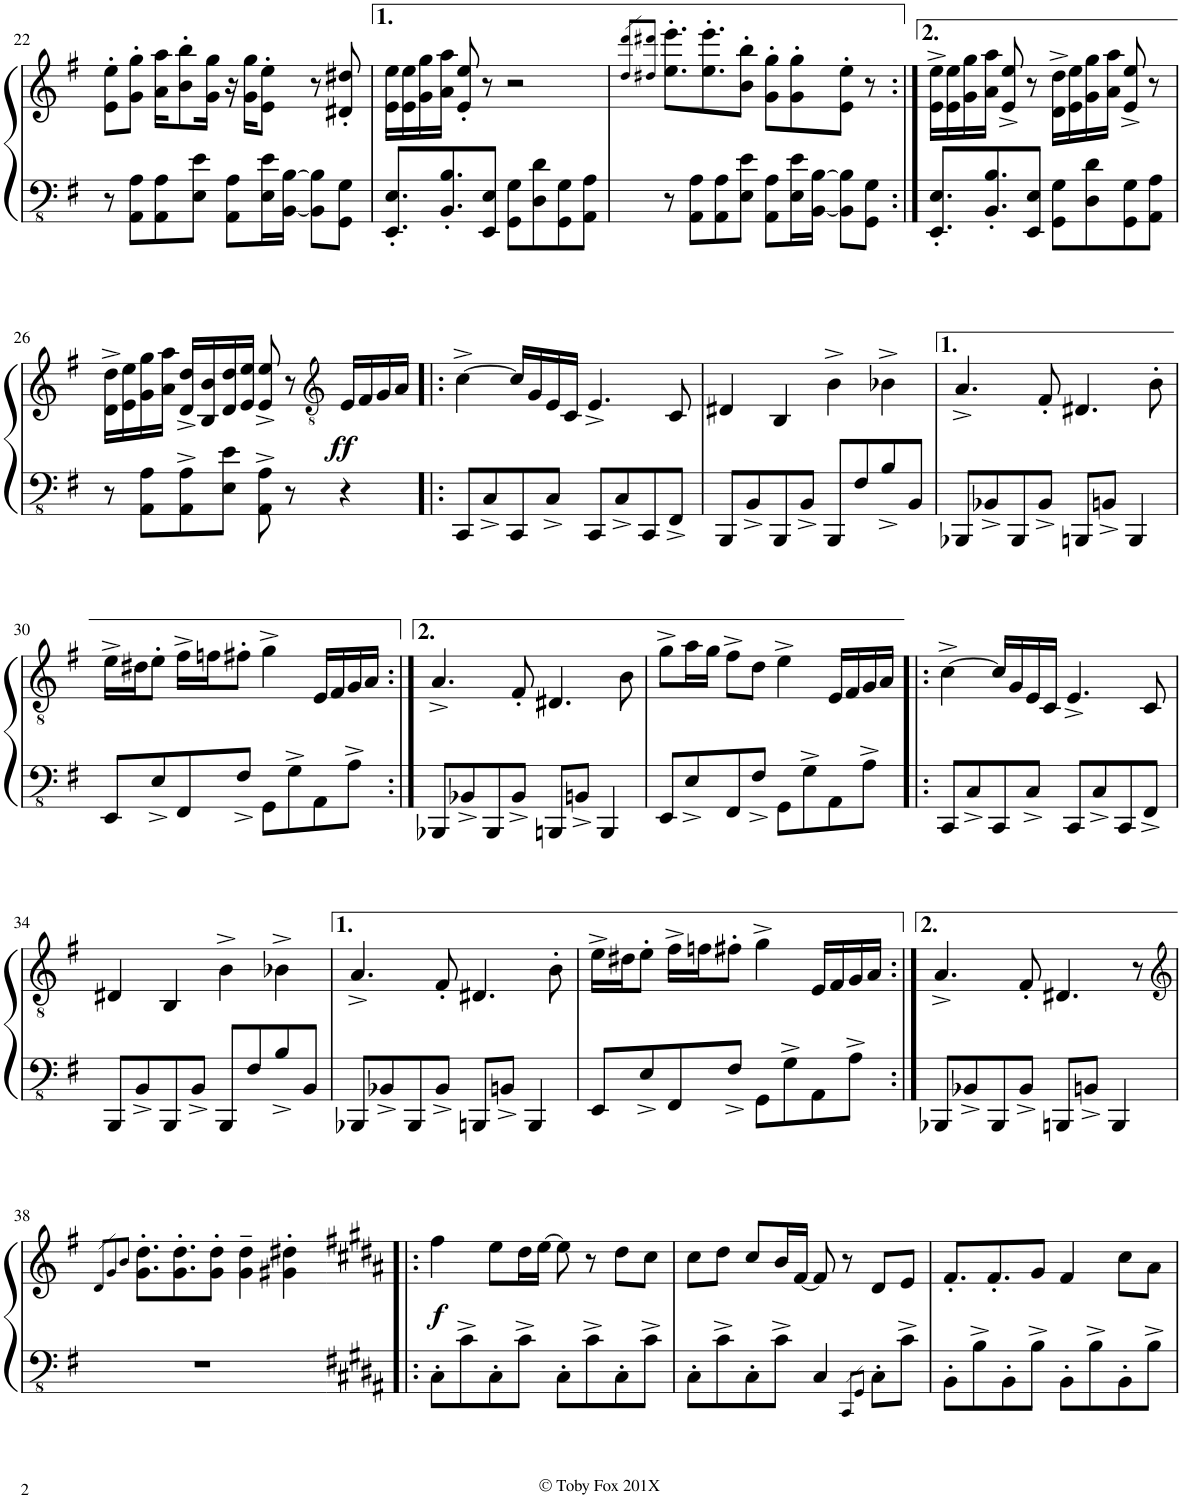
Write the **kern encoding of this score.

**kern	**kern	**dynam
*part1	*part1	*part1
*staff2	*staff1	*staff1/2
*I"Piano	*	*
*I'Pno.	*	*
!!LO:PB:g=z
*clefFv4	*clefG2	*
*k[f#]	*k[f#]	*
*M4/4	*M4/4	*
=22	=22	=22
8r	8e\' 8ee\'L	.
8AAA\ 8AA\L	8g\' 8gg\'J	.
8AAA\ 8AA\	16a\ 16aa\KL	.
.	8b\' 8bb\'	.
8EE\ 8E\J	.	.
.	16g\ 16gg\Jk	.
8AAA\ 8AA\L	16r	.
.	16g\ 16gg\KL	.
16EE\ 16E\L	8e\' 8ee\'J	.
[16BBB\ [16BB\JJ	.	.
8BBB\] 8BB\]L	8r	.
8GGG\ 8GG\J	8d#X/' 8dd#X/'	.
=23	=23	=23
8.EEE/' 8.EE/'L	16e\ 16ee\LL	.
.	16e\ 16ee\	.
.	16g\ 16gg\	.
8.BBB/' 8.BB/'	16a\ 16aa\JJ	.
.	8e/' 8ee/'	.
8EEE/ 8EE/J	8r	.
8GGG\ 8GG\L	2r	.
8DD\ 8D\	.	.
8GGG\ 8GG\	.	.
8AAA\ 8AA\J	.	.
=24	=24	=24
.	8qdd/ 8qddd/L	.
.	8qdd#X/ 8qddd#X/J	.
8r	8.ee\' 8.eee\'L	.
8AAA\ 8AA\L	.	.
.	8.ee\' 8.eee\'	.
8AAA\ 8AA\	.	.
8EE\ 8E\J	8b\' 8bb\'J	.
8AAA\ 8AA\L	8g\' 8gg\'L	.
16EE\ 16E\L	8g\' 8gg\'	.
[16BBB\ [16BB\JJ	.	.
8BBB\] 8BB\]L	8e\' 8ee\'J	.
8GGG\ 8GG\J	8r	.
=25:|!	=25:|!	=25:|!
8.EEE/' 8.EE/'L	16e\^ 16ee\^LL	.
.	16e\ 16ee\	.
.	16g\ 16gg\	.
8.BBB/' 8.BB/'	16a\ 16aa\JJ	.
.	8e/^ 8ee/^	.
8EEE/ 8EE/J	8r	.
8GGG\ 8GG\L	16d\^ 16dd\^LL	.
.	16e\ 16ee\	.
8DD\ 8D\	16g\ 16gg\	.
.	16a\ 16aa\JJ	.
8GGG\ 8GG\	8e/^ 8ee/^	.
8AAA\ 8AA\J	8r	.
!!LO:LB:g=z
=26	=26	=26
8r	16d\^ 16dd\^LL	.
.	16e\ 16ee\	.
8AAA\ 8AA\L	16g\ 16gg\	.
.	16a\ 16aa\JJ	.
8AAA\^ 8AA\^	16d/^ 16dd/^LL	.
.	16B/ 16b/	.
8EE\ 8E\J	16d/ 16dd/	.
.	16e/ 16ee/JJ	.
8AAA\^ 8AA\^	8e/^ 8ee/^	.
8r	8r	.
*	*clefGv2	*
!	!	!LO:DY:b
4r	16E/LL	ff
.	16F#/	.
.	16G/	.
.	16A/JJ	.
=27!|:	=27!|:	=27!|:
8CCC/L	[4c^\	.
8CC^/	.	.
8CCC/	16c/LL]	.
.	16G/	.
8CC^/J	16E/	.
.	16C/JJ	.
8CCC/L	4.E^/	.
8CC^/	.	.
8CCC/	.	.
8FFF#^/J	8C/	.
=28	=28	=28
8BBBB/L	4D#X/	.
8BBB^/	.	.
8BBBB/	4BB/	.
8BBB^/J	.	.
8BBBB/L	4B^\	.
8FF#/	.	.
8BB^/	4B-X^\	.
8BBB/J	.	.
=29	=29	=29
8BBBB-X/L	4.A^/	.
8BBB-X^/	.	.
8BBBB-/	.	.
8BBB-^/J	8F#'/	.
8BBBBn/L	4.D#X/	.
8BBBn^/J	.	.
4BBBB/	.	.
.	8B'\	.
!!LO:LB:g=z
=30	=30	=30
8EEE/L	16e^\LL	.
.	16d#X\J	.
8EE^/	8e'\J	.
8FFF#/	16f#^\LL	.
.	16fn\J	.
8FF#^/J	8f#X'\J	.
8GGG\L	4g^\	.
8GG^\	.	.
8AAA\	16E/LL	.
.	16F#/	.
8AA^\J	16G/	.
.	16A/JJ	.
=31:|!	=31:|!	=31:|!
8BBBB-X/L	4.A^/	.
8BBB-X^/	.	.
8BBBB-/	.	.
8BBB-^/J	8F#'/	.
8BBBBn/L	4.D#X/	.
8BBBn^/J	.	.
4BBBB/	.	.
.	8B\	.
=32	=32	=32
8EEE/L	8g^\L	.
8EE^/	16a\L	.
.	16g\JJ	.
8FFF#/	8f#^\L	.
8FF#^/J	8d\J	.
8GGG\L	4e^\	.
8GG^\	.	.
8AAA\	16E/LL	.
.	16F#/	.
8AA^\J	16G/	.
.	16A/JJ	.
=33!|:	=33!|:	=33!|:
8CCC/L	[4c^\	.
8CC^/	.	.
8CCC/	16c/LL]	.
.	16G/	.
8CC^/J	16E/	.
.	16C/JJ	.
8CCC/L	4.E^/	.
8CC^/	.	.
8CCC/	.	.
8FFF#^/J	8C/	.
!!LO:LB:g=z
=34	=34	=34
8BBBB/L	4D#X/	.
8BBB^/	.	.
8BBBB/	4BB/	.
8BBB^/J	.	.
8BBBB/L	4B^\	.
8FF#/	.	.
8BB^/	4B-X^\	.
8BBB/J	.	.
=35	=35	=35
8BBBB-X/L	4.A^/	.
8BBB-X^/	.	.
8BBBB-/	.	.
8BBB-^/J	8F#'/	.
8BBBBn/L	4.D#X/	.
8BBBn^/J	.	.
4BBBB/	.	.
.	8B'\	.
=36	=36	=36
8EEE/L	16e^\LL	.
.	16d#X\J	.
8EE^/	8e'\J	.
8FFF#/	16f#^\LL	.
.	16fn\J	.
8FF#^/J	8f#X'\J	.
8GGG\L	4g^\	.
8GG^\	.	.
8AAA\	16E/LL	.
.	16F#/	.
8AA^\J	16G/	.
.	16A/JJ	.
=37:|!	=37:|!	=37:|!
8BBBB-X/L	4.A^/	.
8BBB-X^/	.	.
8BBBB-/	.	.
8BBB-^/J	8F#'/	.
8BBBBn/L	4.D#X/	.
8BBBn^/J	.	.
4BBBB/	.	.
.	8r	.
!!LO:LB:g=z
=38	=38	=38
*	*clefG2	*
.	8qd/L	.
.	8qg/	.
.	8qb/J	.
1r	8.g\' 8.dd\'L	.
.	8.g\' 8.dd\'	.
.	8g\' 8dd\'J	.
.	4g\~ 4dd\~	.
.	4g#X\' 4dd#X\'	.
=39!|:	=39!|:	=39!|:
*k[f#c#g#d#a#]	*k[f#c#g#d#a#]	*
!	!	!LO:DY:b
8CC#'\L	4ff#\	f
8C#^\	.	.
8CC#'\	8ee\L	.
8C#^\J	16dd#\L	.
.	[16ee\JJ	.
8CC#'\L	8ee\]	.
8C#^\	8r	.
8CC#'\	8dd#\L	.
8C#^\J	8cc#\J	.
=40	=40	=40
8CC#'\L	8cc#\L	.
8C#^\	8dd#\J	.
8CC#'\	8cc#/L	.
8C#^\J	16b/L	.
.	[16f#/JJ	.
4CC#/	8f#/]	.
.	8r	.
8qCCC#/L	.	.
8qGGG#/J	.	.
8CC#'\L	8d#/L	.
8C#^\J	8e/J	.
=41	=41	=41
8BBB'\L	8.f#'/L	.
8BB^\	.	.
.	8.f#'/	.
8BBB'\	.	.
8BB^\J	8g#/J	.
8BBB'\L	4f#/	.
8BB^\	.	.
8BBB'\	8cc#\L	.
8BB^\J	8a#\J	.
=	=	=
*-	*-	*-
